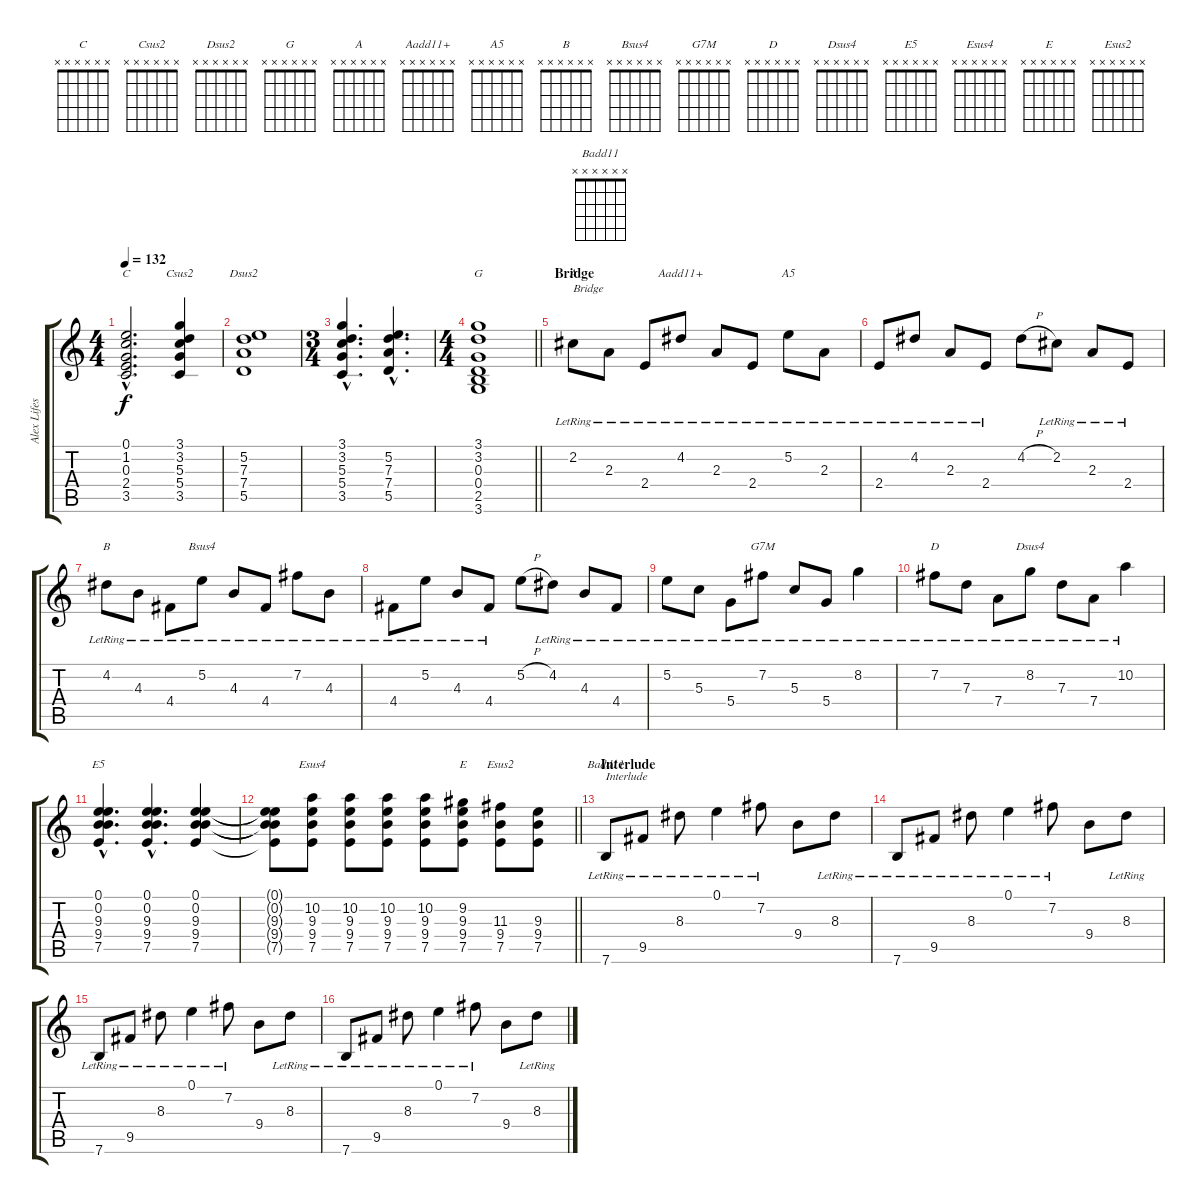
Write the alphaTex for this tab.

\track ("Alex Lifeson 1" "Alex Lifes") {instrument overdrivenguitar}
\staff {score tabs}
\tuning (E4 B3 G3 D3 A2 E2) {hide}
\chord ("C" x x x x x x) {firstfret 0}
\chord ("Csus2" x x x x x x) {firstfret 0}
\chord ("Dsus2" x x x x x x) {firstfret 0}
\chord ("G" x x x x x x) {firstfret 0}
\chord ("A" x x x x x x) {firstfret 0}
\chord ("Aadd11+" x x x x x x) {firstfret 0}
\chord ("A5" x x x x x x) {firstfret 0}
\chord ("B" x x x x x x) {firstfret 0}
\chord ("Bsus4" x x x x x x) {firstfret 0}
\chord ("G7M" x x x x x x) {firstfret 0}
\chord ("D" x x x x x x) {firstfret 0}
\chord ("Dsus4" x x x x x x) {firstfret 0}
\chord ("E5" x x x x x x) {firstfret 0}
\chord ("Esus4" x x x x x x) {firstfret 0}
\chord ("E" x x x x x x) {firstfret 0}
\chord ("Esus2" x x x x x x) {firstfret 0}
\chord ("Badd11" x x x x x x) {firstfret 0}
\ts (4 4)
\tempo 132
\clef g2
\ks c
(0.1{hac} 1.2{hac} 0.3{hac} 2.4{hac} 3.5{hac}).2{d ch "C" dy f} (3.1 3.2 5.3 5.4 3.5).4{ch "Csus2"} |
(5.2 7.3 7.4 5.5).1{ch "Dsus2"} |
\ts (3 4)
(3.1{hac} 3.2{hac} 5.3{hac} 5.4{hac} 3.5{hac}).4{d} (5.2{hac} 7.3{hac} 7.4{hac} 5.5{hac}).4{d} |
\ts (4 4)
\barLineRight lightlight
(3.1 3.2 0.3 0.4 2.5 3.6).1{ch "G"} |
\section ("" "Bridge")
2.2{lr}.8{ch "A" txt "Bridge" instrument overdrivenguitar} 2.3{lr}.8 2.4{lr}.8 4.2{lr}.8{ch "Aadd11+"} 2.3{lr}.8 2.4{lr}.8 5.2{lr}.8{ch "A5"} 2.3{lr}.8 |
2.4{lr}.8 4.2{lr}.8 2.3{lr}.8 2.4{lr}.8 4.2{h}.8 2.2{lr}.8 2.3{lr}.8 2.4{lr}.8 |
4.2{lr}.8{ch "B"} 4.3{lr}.8 4.4{lr}.8 5.2{lr}.8{ch "Bsus4"} 4.3{lr}.8 4.4{lr}.8 7.2{lr}.8 4.3{lr}.8 |
4.4{lr}.8 5.2{lr}.8 4.3{lr}.8 4.4{lr}.8 5.2{h}.8 4.2{lr}.8 4.3{lr}.8 4.4{lr}.8 |
5.2{lr}.8 5.3{lr}.8 5.4{lr}.8 7.2{lr}.8{ch "G7M"} 5.3{lr}.8 5.4{lr}.8 8.2{lr}.4 |
7.2{lr}.8{ch "D"} 7.3{lr}.8 7.4{lr}.8 8.2{lr}.8{ch "Dsus4"} 7.3{lr}.8 7.4{lr}.8 10.2{lr}.4 |
(0.1{hac} 0.2{hac} 9.3{hac} 9.4{hac} 7.5{hac}).4{d ch "E5" balance 0} (0.1{hac} 0.2{hac} 9.3{hac} 9.4{hac} 7.5{hac}).4{d} (0.1 0.2 9.3 9.4 7.5).4 |
\barLineRight lightlight
(0.1{t} 0.2{t} 9.3{t} 9.4{t} 7.5{t}).8 (10.2 9.3 9.4 7.5).8{ch "Esus4"} (10.2 9.3 9.4 7.5).8 (10.2 9.3 9.4 7.5).8 (10.2 9.3 9.4 7.5).8 (9.2 9.3 9.4 7.5).8{ch "E"} (11.3 9.4 7.5).8{ch "Esus2"} (9.3 9.4 7.5).8 |
\section ("" "Interlude")
7.6{lr}.8{ch "Badd11" txt "Interlude"} 9.5{lr}.8 8.3{lr}.8 0.1{lr}.4 7.2{lr}.8 9.4.8 8.3{lr}.8 |
7.6{lr}.8 9.5{lr}.8 8.3{lr}.8 0.1{lr}.4 7.2{lr}.8 9.4.8 8.3{lr}.8 |
7.6{lr}.8 9.5{lr}.8 8.3{lr}.8 0.1{lr}.4 7.2{lr}.8 9.4.8 8.3{lr}.8 |
7.6{lr}.8 9.5{lr}.8 8.3{lr}.8 0.1{lr}.4 7.2{lr}.8 9.4.8 8.3{lr}.8
